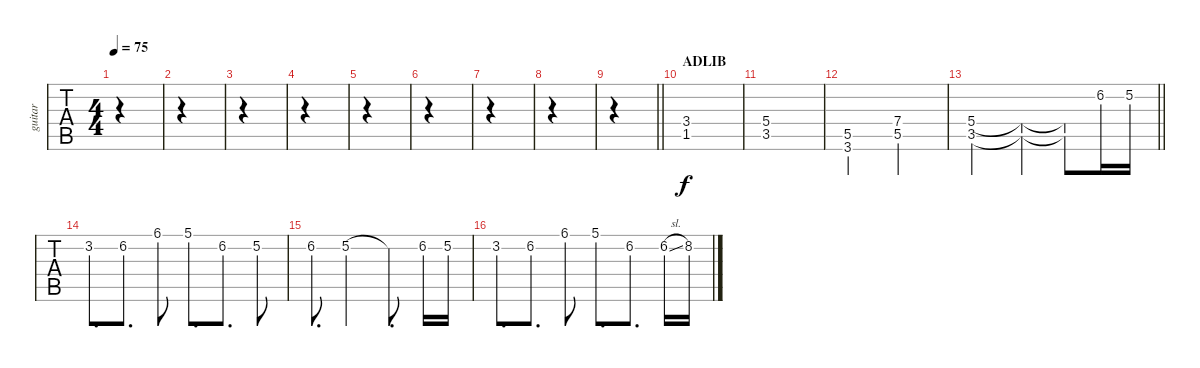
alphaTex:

\track ("guitar" "guitar") {instrument electricguitarmuted}
\staff {tabs}
\tuning (E4 B3 G3 D3 A2 E2) {hide}
\ts (4 4)
\tempo 75
\clef g2
\ks c
|
|
|
|
|
|
|
|
\barLineRight lightlight
|
\section ("" "ADLIB")
(3.4 1.5).1{volume 10 instrument distortionguitar} |
(5.4 3.5).1 |
(5.5 3.6).2 (7.4 5.5).2 |
\barLineRight lightlight
(5.4 3.5).2 (5.4{t} 3.5{t}).4 (5.4{t} 3.5{t}).8 6.2.16{volume 15} 5.2.16 |
3.2.8{d} 6.2.8{d} 6.1.8 5.1.8{d} 6.2.8{d} 5.2.8 |
6.2.8{d} 5.2.2 5.2{t}.8{d} 6.2.16 5.2.16 |
3.2.8{d} 6.2.8{d} 6.1.8 5.1.8{d} 6.2.8{d} 6.2{sl}.16 8.2.16
